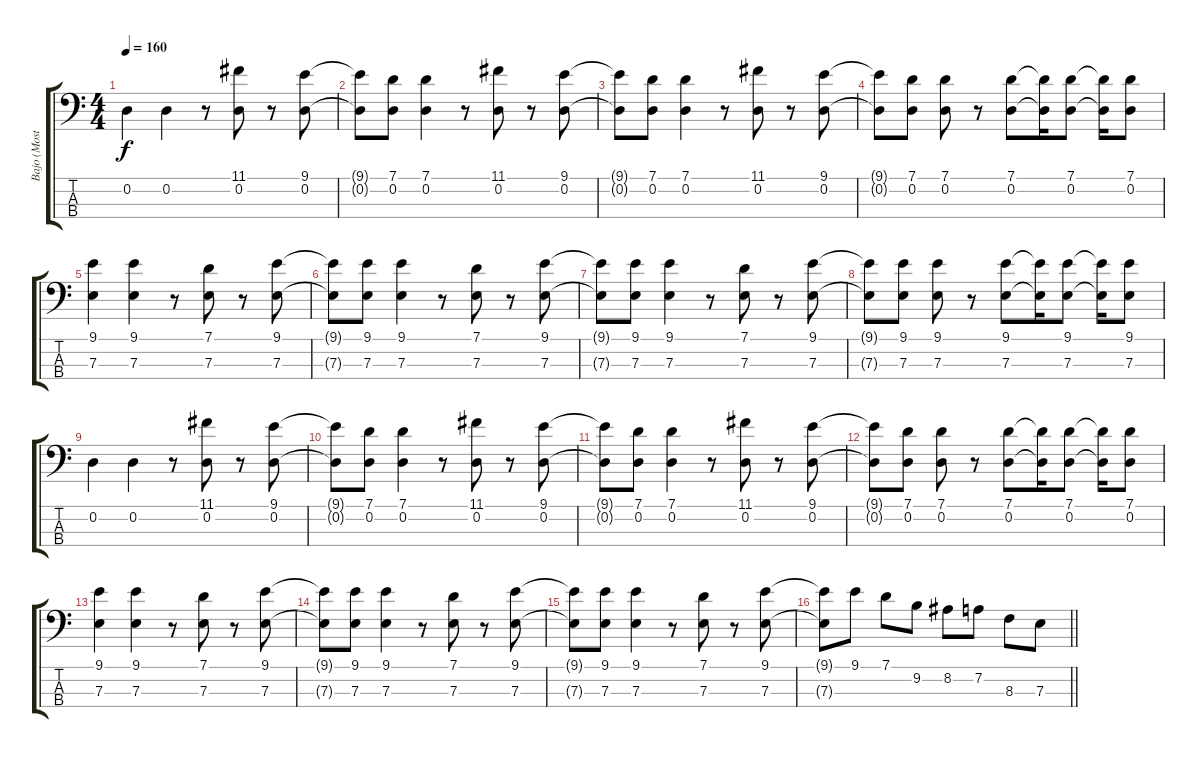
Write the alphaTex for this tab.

\track ("Bajo (Mosta)" "Bajo (Most") {instrument electricbassfinger}
\staff {score tabs}
\tuning (G2 D2 A1 E1) {hide}
\ts (4 4)
\tempo 160
\clef f4
\ks c
0.2.4{dy f} 0.2.4 r.8 (11.1 0.2).8 r.8 (9.1 0.2).8 |
(9.1{t} 0.2{t}).8 (7.1 0.2).8 (7.1 0.2).4 r.8 (11.1 0.2).8 r.8 (9.1 0.2).8 |
(9.1{t} 0.2{t}).8 (7.1 0.2).8 (7.1 0.2).4 r.8 (11.1 0.2).8 r.8 (9.1 0.2).8 |
(9.1{t} 0.2{t}).8 (7.1 0.2).8 (7.1 0.2).8 r.8 (7.1 0.2).8 (7.1{t} 0.2{t}).16 (7.1 0.2).8 (7.1{t} 0.2{t}).16 (7.1 0.2).8 |
(9.1 7.3).4 (9.1 7.3).4 r.8 (7.1 7.3).8 r.8 (9.1 7.3).8 |
(9.1{t} 7.3{t}).8 (9.1 7.3).8 (9.1 7.3).4 r.8 (7.1 7.3).8 r.8 (9.1 7.3).8 |
(9.1{t} 7.3{t}).8 (9.1 7.3).8 (9.1 7.3).4 r.8 (7.1 7.3).8 r.8 (9.1 7.3).8 |
(9.1{t} 7.3{t}).8 (9.1 7.3).8 (9.1 7.3).8 r.8 (9.1 7.3).8 (9.1{t} 7.3{t}).16 (9.1 7.3).8 (9.1{t} 7.3{t}).16 (9.1 7.3).8 |
0.2.4 0.2.4 r.8 (11.1 0.2).8 r.8 (9.1 0.2).8 |
(9.1{t} 0.2{t}).8 (7.1 0.2).8 (7.1 0.2).4 r.8 (11.1 0.2).8 r.8 (9.1 0.2).8 |
(9.1{t} 0.2{t}).8 (7.1 0.2).8 (7.1 0.2).4 r.8 (11.1 0.2).8 r.8 (9.1 0.2).8 |
(9.1{t} 0.2{t}).8 (7.1 0.2).8 (7.1 0.2).8 r.8 (7.1 0.2).8 (7.1{t} 0.2{t}).16 (7.1 0.2).8 (7.1{t} 0.2{t}).16 (7.1 0.2).8 |
(9.1 7.3).4 (9.1 7.3).4 r.8 (7.1 7.3).8 r.8 (9.1 7.3).8 |
(9.1{t} 7.3{t}).8 (9.1 7.3).8 (9.1 7.3).4 r.8 (7.1 7.3).8 r.8 (9.1 7.3).8 |
(9.1{t} 7.3{t}).8 (9.1 7.3).8 (9.1 7.3).4 r.8 (7.1 7.3).8 r.8 (9.1 7.3).8 |
\barLineRight lightlight
(9.1{t} 7.3{t}).8 9.1.8 7.1.8 9.2.8 8.2.8 7.2.8 8.3.8 7.3.8
